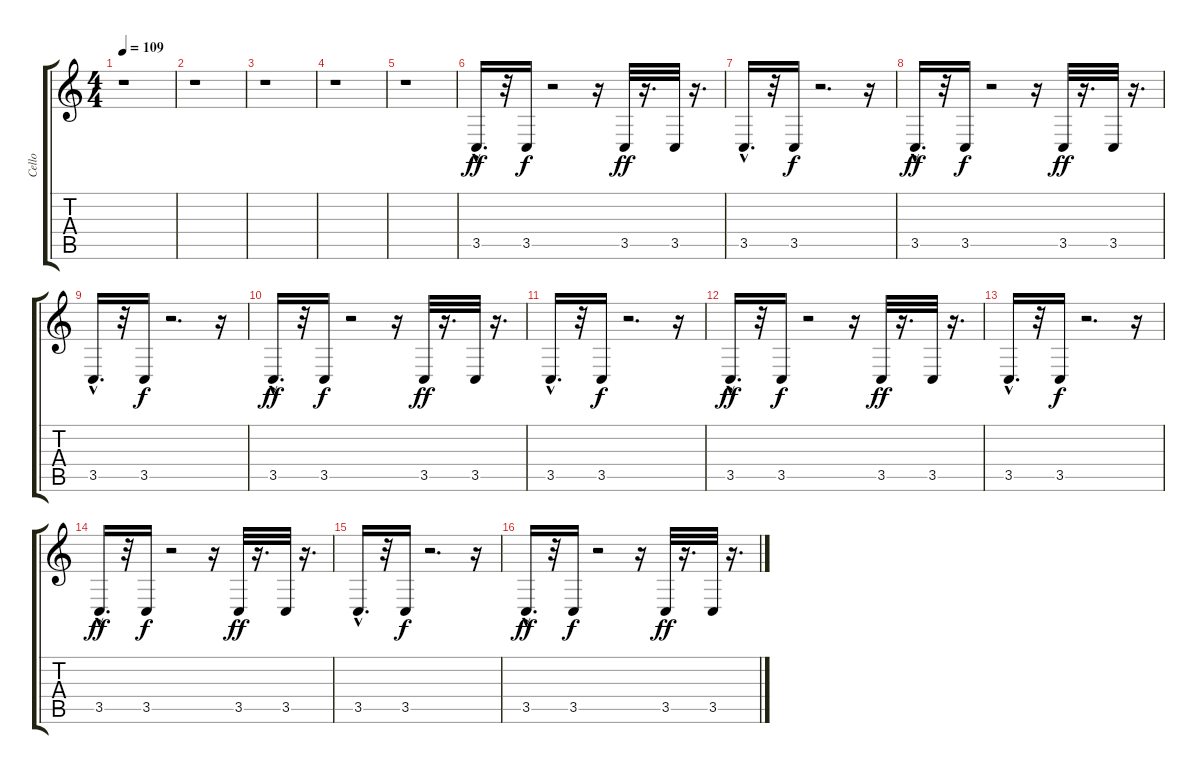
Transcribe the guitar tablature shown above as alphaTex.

\track ("Cello" "Cello") {instrument cello}
\staff {score tabs}
\tuning (E4 B3 G3 D3 A2 E2) {hide}
\ts (4 4)
\tempo 109
\clef g2
\ks c
r.1{dy f} |
r.1 |
r.1 |
r.1 |
r.1 |
3.5{hac}.16{d dy ff} r.32 3.5.16{dy f} r.2 r.16 3.5.32{dy ff} r.16{d} 3.5.32 r.16{d} |
3.5{hac}.16{d} r.32 3.5.16{dy f} r.2{d} r.16 |
3.5{hac}.16{d dy ff} r.32 3.5.16{dy f} r.2 r.16 3.5.32{dy ff} r.16{d} 3.5.32 r.16{d} |
3.5{hac}.16{d} r.32 3.5.16{dy f} r.2{d} r.16 |
3.5{hac}.16{d dy ff} r.32 3.5.16{dy f} r.2 r.16 3.5.32{dy ff} r.16{d} 3.5.32 r.16{d} |
3.5{hac}.16{d} r.32 3.5.16{dy f} r.2{d} r.16 |
3.5{hac}.16{d dy ff} r.32 3.5.16{dy f} r.2 r.16 3.5.32{dy ff} r.16{d} 3.5.32 r.16{d} |
3.5{hac}.16{d} r.32 3.5.16{dy f} r.2{d} r.16 |
3.5{hac}.16{d dy ff} r.32 3.5.16{dy f} r.2 r.16 3.5.32{dy ff} r.16{d} 3.5.32 r.16{d} |
3.5{hac}.16{d} r.32 3.5.16{dy f} r.2{d} r.16 |
3.5{hac}.16{d dy ff} r.32 3.5.16{dy f} r.2 r.16 3.5.32{dy ff} r.16{d} 3.5.32 r.16{d}
